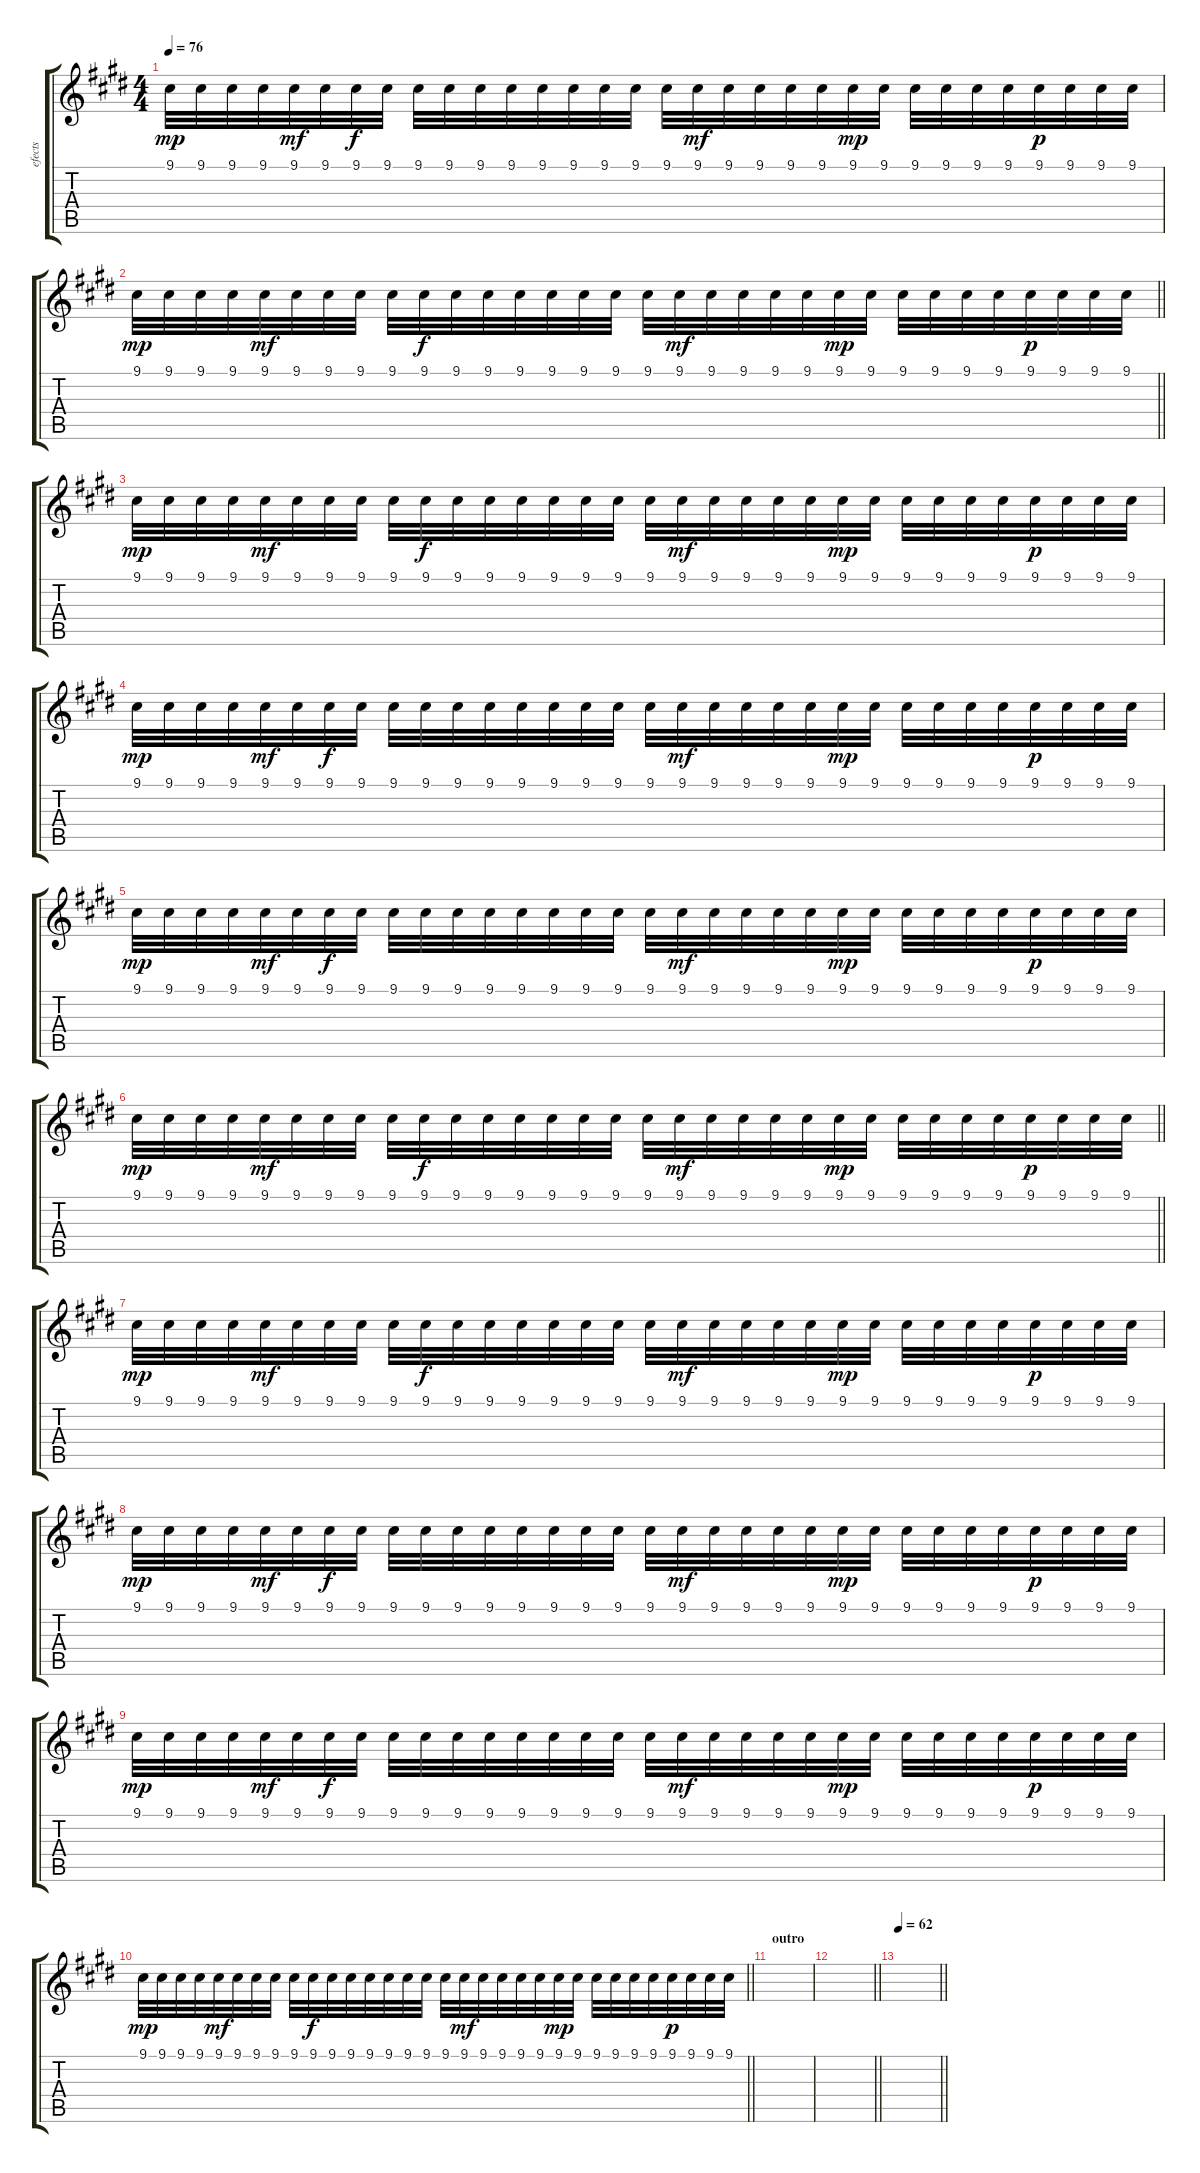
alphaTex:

\track ("efects" "efects") {instrument orchestralharp}
\staff {score tabs}
\tuning (E4 B3 G3 D3 A2 E2) {hide}
\ts (4 4)
\tempo 76
\clef g2
\ks e
9.1.32{dy mp} 9.1.32 9.1.32 9.1.32 9.1.32{dy mf} 9.1.32 9.1.32{dy f} 9.1.32 9.1.32 9.1.32 9.1.32 9.1.32 9.1.32 9.1.32 9.1.32 9.1.32 9.1.32 9.1.32{dy mf} 9.1.32 9.1.32 9.1.32 9.1.32 9.1.32{dy mp} 9.1.32 9.1.32 9.1.32 9.1.32 9.1.32 9.1.32{dy p} 9.1.32 9.1.32 9.1.32 |
\barLineRight lightlight
9.1.32{dy mp} 9.1.32 9.1.32 9.1.32 9.1.32{dy mf} 9.1.32 9.1.32 9.1.32 9.1.32 9.1.32{dy f} 9.1.32 9.1.32 9.1.32 9.1.32 9.1.32 9.1.32 9.1.32 9.1.32{dy mf} 9.1.32 9.1.32 9.1.32 9.1.32 9.1.32{dy mp} 9.1.32 9.1.32 9.1.32 9.1.32 9.1.32 9.1.32{dy p} 9.1.32 9.1.32 9.1.32 |
9.1.32{dy mp} 9.1.32 9.1.32 9.1.32 9.1.32{dy mf} 9.1.32 9.1.32 9.1.32 9.1.32 9.1.32{dy f} 9.1.32 9.1.32 9.1.32 9.1.32 9.1.32 9.1.32 9.1.32 9.1.32{dy mf} 9.1.32 9.1.32 9.1.32 9.1.32 9.1.32{dy mp} 9.1.32 9.1.32 9.1.32 9.1.32 9.1.32 9.1.32{dy p} 9.1.32 9.1.32 9.1.32 |
9.1.32{dy mp} 9.1.32 9.1.32 9.1.32 9.1.32{dy mf} 9.1.32 9.1.32{dy f} 9.1.32 9.1.32 9.1.32 9.1.32 9.1.32 9.1.32 9.1.32 9.1.32 9.1.32 9.1.32 9.1.32{dy mf} 9.1.32 9.1.32 9.1.32 9.1.32 9.1.32{dy mp} 9.1.32 9.1.32 9.1.32 9.1.32 9.1.32 9.1.32{dy p} 9.1.32 9.1.32 9.1.32 |
9.1.32{dy mp} 9.1.32 9.1.32 9.1.32 9.1.32{dy mf} 9.1.32 9.1.32{dy f} 9.1.32 9.1.32 9.1.32 9.1.32 9.1.32 9.1.32 9.1.32 9.1.32 9.1.32 9.1.32 9.1.32{dy mf} 9.1.32 9.1.32 9.1.32 9.1.32 9.1.32{dy mp} 9.1.32 9.1.32 9.1.32 9.1.32 9.1.32 9.1.32{dy p} 9.1.32 9.1.32 9.1.32 |
\barLineRight lightlight
9.1.32{dy mp} 9.1.32 9.1.32 9.1.32 9.1.32{dy mf} 9.1.32 9.1.32 9.1.32 9.1.32 9.1.32{dy f} 9.1.32 9.1.32 9.1.32 9.1.32 9.1.32 9.1.32 9.1.32 9.1.32{dy mf} 9.1.32 9.1.32 9.1.32 9.1.32 9.1.32{dy mp} 9.1.32 9.1.32 9.1.32 9.1.32 9.1.32 9.1.32{dy p} 9.1.32 9.1.32 9.1.32 |
9.1.32{dy mp} 9.1.32 9.1.32 9.1.32 9.1.32{dy mf} 9.1.32 9.1.32 9.1.32 9.1.32 9.1.32{dy f} 9.1.32 9.1.32 9.1.32 9.1.32 9.1.32 9.1.32 9.1.32 9.1.32{dy mf} 9.1.32 9.1.32 9.1.32 9.1.32 9.1.32{dy mp} 9.1.32 9.1.32 9.1.32 9.1.32 9.1.32 9.1.32{dy p} 9.1.32 9.1.32 9.1.32 |
9.1.32{dy mp} 9.1.32 9.1.32 9.1.32 9.1.32{dy mf} 9.1.32 9.1.32{dy f} 9.1.32 9.1.32 9.1.32 9.1.32 9.1.32 9.1.32 9.1.32 9.1.32 9.1.32 9.1.32 9.1.32{dy mf} 9.1.32 9.1.32 9.1.32 9.1.32 9.1.32{dy mp} 9.1.32 9.1.32 9.1.32 9.1.32 9.1.32 9.1.32{dy p} 9.1.32 9.1.32 9.1.32 |
9.1.32{dy mp} 9.1.32 9.1.32 9.1.32 9.1.32{dy mf} 9.1.32 9.1.32{dy f} 9.1.32 9.1.32 9.1.32 9.1.32 9.1.32 9.1.32 9.1.32 9.1.32 9.1.32 9.1.32 9.1.32{dy mf} 9.1.32 9.1.32 9.1.32 9.1.32 9.1.32{dy mp} 9.1.32 9.1.32 9.1.32 9.1.32 9.1.32 9.1.32{dy p} 9.1.32 9.1.32 9.1.32 |
\barLineRight lightlight
9.1.32{dy mp} 9.1.32 9.1.32 9.1.32 9.1.32{dy mf} 9.1.32 9.1.32 9.1.32 9.1.32 9.1.32{dy f} 9.1.32 9.1.32 9.1.32 9.1.32 9.1.32 9.1.32 9.1.32 9.1.32{dy mf} 9.1.32 9.1.32 9.1.32 9.1.32 9.1.32{dy mp} 9.1.32 9.1.32 9.1.32 9.1.32 9.1.32 9.1.32{dy p} 9.1.32 9.1.32 9.1.32 |
\section ("" "outro")
|
\barLineRight lightlight
|
\tempo 62
\barLineRight lightlight
